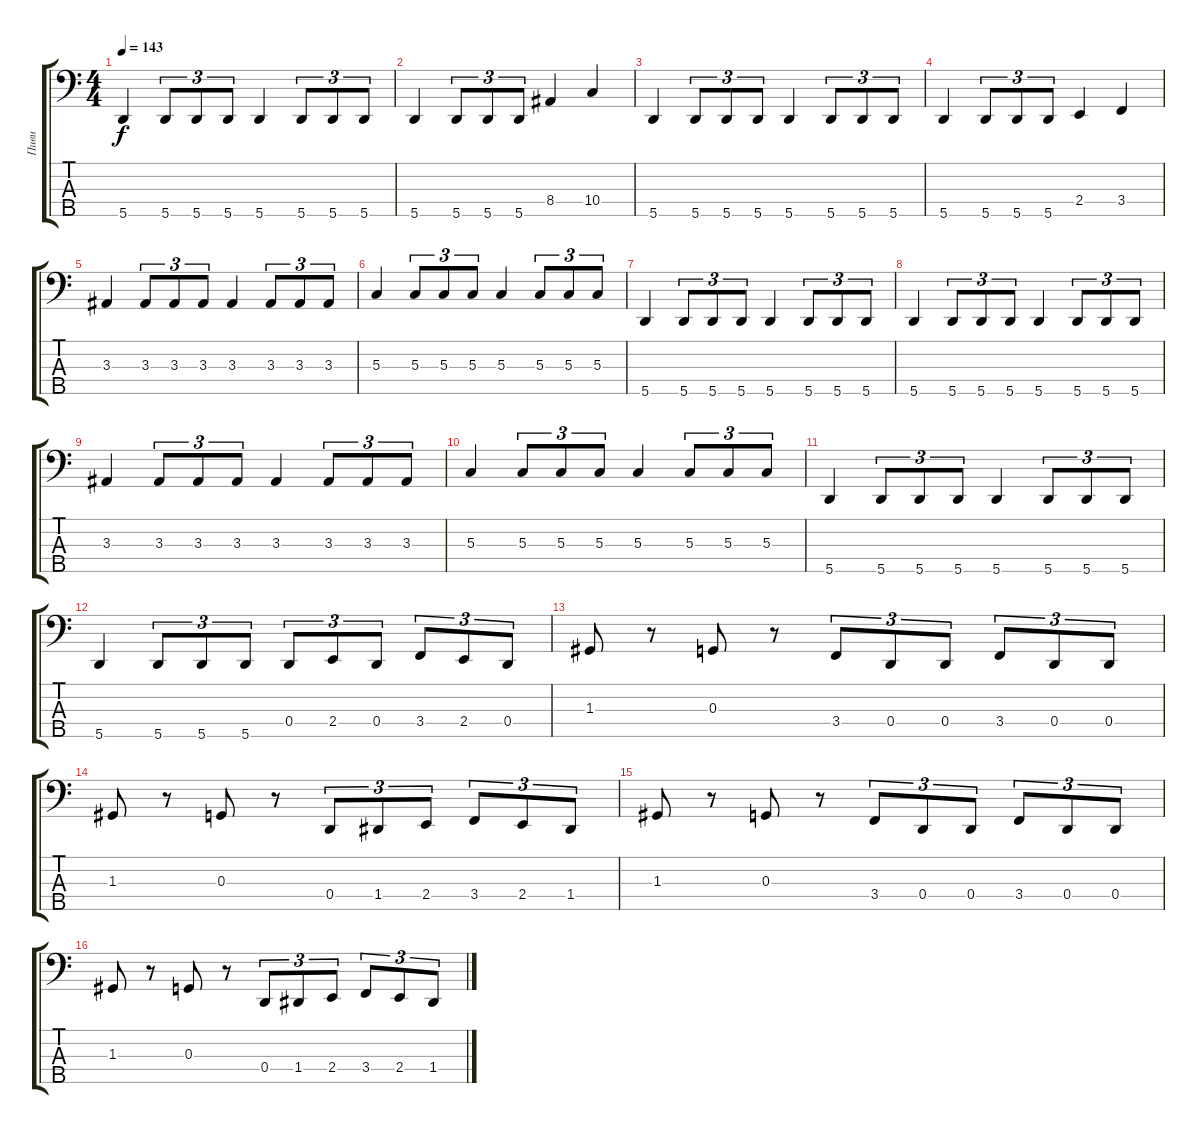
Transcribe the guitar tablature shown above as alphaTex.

\track ("Пиви" "Пиви") {instrument electricbasspick}
\staff {score tabs}
\tuning (F2 C2 G1 D1 A0) {hide}
\ts (4 4)
\tempo 143
\clef f4
\ks c
5.5.4{dy f} 5.5.8{tu (3 2)} 5.5.8{tu (3 2)} 5.5.8{tu (3 2)} 5.5.4 5.5.8{tu (3 2)} 5.5.8{tu (3 2)} 5.5.8{tu (3 2)} |
5.5.4 5.5.8{tu (3 2)} 5.5.8{tu (3 2)} 5.5.8{tu (3 2)} 8.4.4 10.4.4 |
5.5.4 5.5.8{tu (3 2)} 5.5.8{tu (3 2)} 5.5.8{tu (3 2)} 5.5.4 5.5.8{tu (3 2)} 5.5.8{tu (3 2)} 5.5.8{tu (3 2)} |
5.5.4 5.5.8{tu (3 2)} 5.5.8{tu (3 2)} 5.5.8{tu (3 2)} 2.4.4 3.4.4 |
3.3.4 3.3.8{tu (3 2)} 3.3.8{tu (3 2)} 3.3.8{tu (3 2)} 3.3.4 3.3.8{tu (3 2)} 3.3.8{tu (3 2)} 3.3.8{tu (3 2)} |
5.3.4 5.3.8{tu (3 2)} 5.3.8{tu (3 2)} 5.3.8{tu (3 2)} 5.3.4 5.3.8{tu (3 2)} 5.3.8{tu (3 2)} 5.3.8{tu (3 2)} |
5.5.4 5.5.8{tu (3 2)} 5.5.8{tu (3 2)} 5.5.8{tu (3 2)} 5.5.4 5.5.8{tu (3 2)} 5.5.8{tu (3 2)} 5.5.8{tu (3 2)} |
5.5.4 5.5.8{tu (3 2)} 5.5.8{tu (3 2)} 5.5.8{tu (3 2)} 5.5.4 5.5.8{tu (3 2)} 5.5.8{tu (3 2)} 5.5.8{tu (3 2)} |
3.3.4 3.3.8{tu (3 2)} 3.3.8{tu (3 2)} 3.3.8{tu (3 2)} 3.3.4 3.3.8{tu (3 2)} 3.3.8{tu (3 2)} 3.3.8{tu (3 2)} |
5.3.4 5.3.8{tu (3 2)} 5.3.8{tu (3 2)} 5.3.8{tu (3 2)} 5.3.4 5.3.8{tu (3 2)} 5.3.8{tu (3 2)} 5.3.8{tu (3 2)} |
5.5.4 5.5.8{tu (3 2)} 5.5.8{tu (3 2)} 5.5.8{tu (3 2)} 5.5.4 5.5.8{tu (3 2)} 5.5.8{tu (3 2)} 5.5.8{tu (3 2)} |
5.5.4 5.5.8{tu (3 2)} 5.5.8{tu (3 2)} 5.5.8{tu (3 2)} 0.4.8{tu (3 2)} 2.4.8{tu (3 2)} 0.4.8{tu (3 2)} 3.4.8{tu (3 2)} 2.4.8{tu (3 2)} 0.4.8{tu (3 2)} |
1.3.8 r.8 0.3.8 r.8 3.4.8{tu (3 2)} 0.4.8{tu (3 2)} 0.4.8{tu (3 2)} 3.4.8{tu (3 2)} 0.4.8{tu (3 2)} 0.4.8{tu (3 2)} |
1.3.8 r.8 0.3.8 r.8 0.4.8{tu (3 2)} 1.4.8{tu (3 2)} 2.4.8{tu (3 2)} 3.4.8{tu (3 2)} 2.4.8{tu (3 2)} 1.4.8{tu (3 2)} |
1.3.8 r.8 0.3.8 r.8 3.4.8{tu (3 2)} 0.4.8{tu (3 2)} 0.4.8{tu (3 2)} 3.4.8{tu (3 2)} 0.4.8{tu (3 2)} 0.4.8{tu (3 2)} |
1.3.8 r.8 0.3.8 r.8 0.4.8{tu (3 2)} 1.4.8{tu (3 2)} 2.4.8{tu (3 2)} 3.4.8{tu (3 2)} 2.4.8{tu (3 2)} 1.4.8{tu (3 2)}
